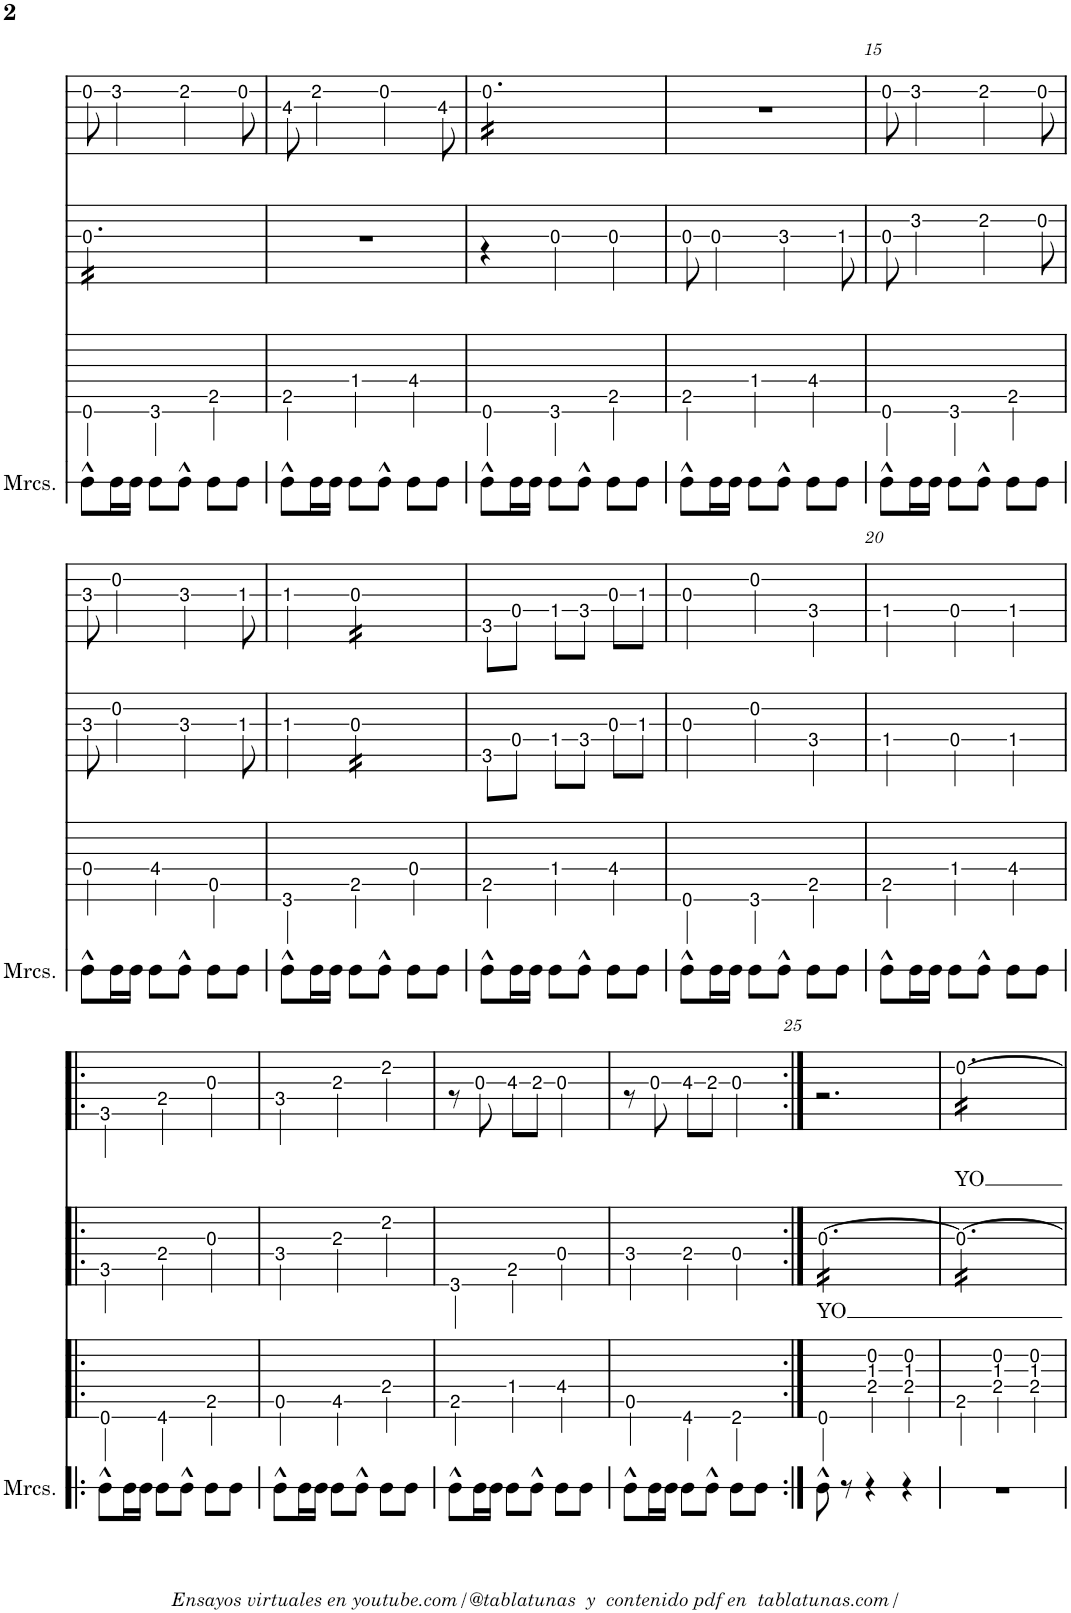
**kern	**kern	**kern	**text	**kern	**text	**text
*part4	*part3	*part2	*part2	*part1	*part1	*part1
*staff4	*staff3	*staff2	*staff2	*staff1	*staff1	*staff1
*I"Maracas	*I"Guitarra	*I"Laúd	*	*I"Bandurria	*	*
*I'Mrcs.	*	*	*	*	*	*
!!LO:PB:g=z
*clefX	*	*	*	*	*	*
*k[]	*k[f#]	*k[f#]	*	*k[f#]	*	*
*M3/4	*M3/4	*M3/4	*	*M3/4	*	*
=11	=11	=11	=11	=11	=11	=11
8Re^^\L	4EE\	2.B\	.	8ee\	.	.
16Re\L	.	.	.	4gg\	.	.
16Re\JJ	.	.	.	.	.	.
8Re\L	4GG\	.	.	.	.	.
8Re^^\J	.	.	.	4ff#\	.	.
8Re\L	4BB\	.	.	.	.	.
8Re\J	.	.	.	8ee\	.	.
=12	=12	=12	=12	=12	=12	=12
8Re^^\L	4BB\	2.r	.	8dd#X\	.	.
16Re\L	.	.	.	4ff#\	.	.
16Re\JJ	.	.	.	.	.	.
8Re\L	4D#X\	.	.	.	.	.
8Re^^\J	.	.	.	4ee\	.	.
8Re\L	4F#\	.	.	.	.	.
8Re\J	.	.	.	8dd#\	.	.
=13	=13	=13	=13	=13	=13	=13
8Re^^\L	4EE\	4r	.	2.ee\	.	.
16Re\L	.	.	.	.	.	.
16Re\JJ	.	.	.	.	.	.
8Re\L	4GG\	4B\	.	.	.	.
8Re^^\J	.	.	.	.	.	.
8Re\L	4BB\	4B\	.	.	.	.
8Re\J	.	.	.	.	.	.
=14	=14	=14	=14	=14	=14	=14
8Re^^\L	4BB\	8B\	.	2.r	.	.
16Re\L	.	4B\	.	.	.	.
16Re\JJ	.	.	.	.	.	.
8Re\L	4D#X\	.	.	.	.	.
8Re^^\J	.	4d\	.	.	.	.
8Re\L	4F#\	.	.	.	.	.
8Re\J	.	8c\	.	.	.	.
=15	=15	=15	=15	=15	=15	=15
8Re^^\L	4EE\	8B\	.	8ee\	.	.
16Re\L	.	4g\	.	4gg\	.	.
16Re\JJ	.	.	.	.	.	.
8Re\L	4GG\	.	.	.	.	.
8Re^^\J	.	4f#\	.	4ff#\	.	.
8Re\L	4BB\	.	.	.	.	.
8Re\J	.	8e\	.	8ee\	.	.
!!LO:LB:g=z
=16	=16	=16	=16	=16	=16	=16
8Re^^\L	4D\	8d\	.	8dd\	.	.
16Re\L	.	4e\	.	4ee\	.	.
16Re\JJ	.	.	.	.	.	.
8Re\L	4F#\	.	.	.	.	.
8Re^^\J	.	4d\	.	4dd\	.	.
8Re\L	4AA\	.	.	.	.	.
8Re\J	.	8c\	.	8cc\	.	.
=17	=17	=17	=17	=17	=17	=17
8Re^^\L	4GG\	4c\	.	4cc\	.	.
16Re\L	.	.	.	.	.	.
16Re\JJ	.	.	.	.	.	.
8Re\L	4BB\	2B\	.	2b\	.	.
8Re^^\J	.	.	.	.	.	.
8Re\L	4D\	.	.	.	.	.
8Re\J	.	.	.	.	.	.
=18	=18	=18	=18	=18	=18	=18
8Re^^\L	4BB\	8E\L	.	8e\L	.	.
16Re\L	.	8F#\J	.	8f#\J	.	.
16Re\JJ	.	.	.	.	.	.
8Re\L	4D#X\	8G\L	.	8g\L	.	.
8Re^^\J	.	8A\J	.	8a\J	.	.
8Re\L	4F#\	8B\L	.	8b\L	.	.
8Re\J	.	8c\J	.	8cc\J	.	.
=19	=19	=19	=19	=19	=19	=19
8Re^^\L	4EE\	4B\	.	4b\	.	.
16Re\L	.	.	.	.	.	.
16Re\JJ	.	.	.	.	.	.
8Re\L	4GG\	4e\	.	4ee\	.	.
8Re^^\J	.	.	.	.	.	.
8Re\L	4BB\	4A\	.	4a\	.	.
8Re\J	.	.	.	.	.	.
=20	=20	=20	=20	=20	=20	=20
8Re^^\L	4BB\	4G\	.	4g\	.	.
16Re\L	.	.	.	.	.	.
16Re\JJ	.	.	.	.	.	.
8Re\L	4D#X\	4F#\	.	4f#\	.	.
8Re^^\J	.	.	.	.	.	.
8Re\L	4F#\	4G\	.	4g\	.	.
8Re\J	.	.	.	.	.	.
!!LO:LB:g=z
=21!|:	=21!|:	=21!|:	=21!|:	=21!|:	=21!|:	=21!|:
8Re^^\L	4EE\	4E\	.	4e\	.	.
16Re\L	.	.	.	.	.	.
16Re\JJ	.	.	.	.	.	.
8Re\L	4GG#X\	4G#X\	.	4g#X\	.	.
8Re^^\J	.	.	.	.	.	.
8Re\L	4BB\	4B\	.	4b\	.	.
8Re\J	.	.	.	.	.	.
=22	=22	=22	=22	=22	=22	=22
8Re^^\L	4AA\	4A\	.	4a\	.	.
16Re\L	.	.	.	.	.	.
16Re\JJ	.	.	.	.	.	.
8Re\L	4C#X\	4c#X\	.	4cc#X\	.	.
8Re^^\J	.	.	.	.	.	.
8Re\L	4E\	4f#\	.	4ff#\	.	.
8Re\J	.	.	.	.	.	.
=23	=23	=23	=23	=23	=23	=23
8Re^^\L	4BB\	4BB\	.	8r	.	.
16Re\L	.	.	.	8b\	.	.
16Re\JJ	.	.	.	.	.	.
8Re\L	4D#X\	4D#X\	.	8dd#X\L	.	.
8Re^^\J	.	.	.	8cc#X\J	.	.
8Re\L	4F#\	4F#\	.	4b\	.	.
8Re\J	.	.	.	.	.	.
=24	=24	=24	=24	=24	=24	=24
8Re^^\L	4AA\	4A\	.	8r	.	.
16Re\L	.	.	.	8b\	.	.
16Re\JJ	.	.	.	.	.	.
8Re\L	4GG#X\	4G#X\	.	8dd#X\L	.	.
8Re^^\J	.	.	.	8cc#X\J	.	.
8Re\L	4FF#\	4F#\	.	4b\	.	.
8Re\J	.	.	.	.	.	.
=25:|!	=25:|!	=25:|!	=25:|!	=25:|!	=25:|!	=25:|!
!	!	!	!LO:LY:b	!	!	!
8Re^^\	4EE\	[2.B\	YO	2.r	.	.
8r	.	.	.	.	.	.
4r	4E\ 4G#X\ 4B\	.	.	.	.	.
4r	4E\ 4G#\ 4B\	.	.	.	.	.
=26	=26	=26	=26	=26	=26	=26
!	!	!	!	!	!	!LO:LY:b
2.r	4BB\	2.B\_	.	[2.ee\	.	YO
.	4E\ 4G#X\ 4B\	.	.	.	.	.
.	4E\ 4G#\ 4B\	.	.	.	.	.
=	=	=	=	=	=	=
*-	*-	*-	*-	*-	*-	*-
